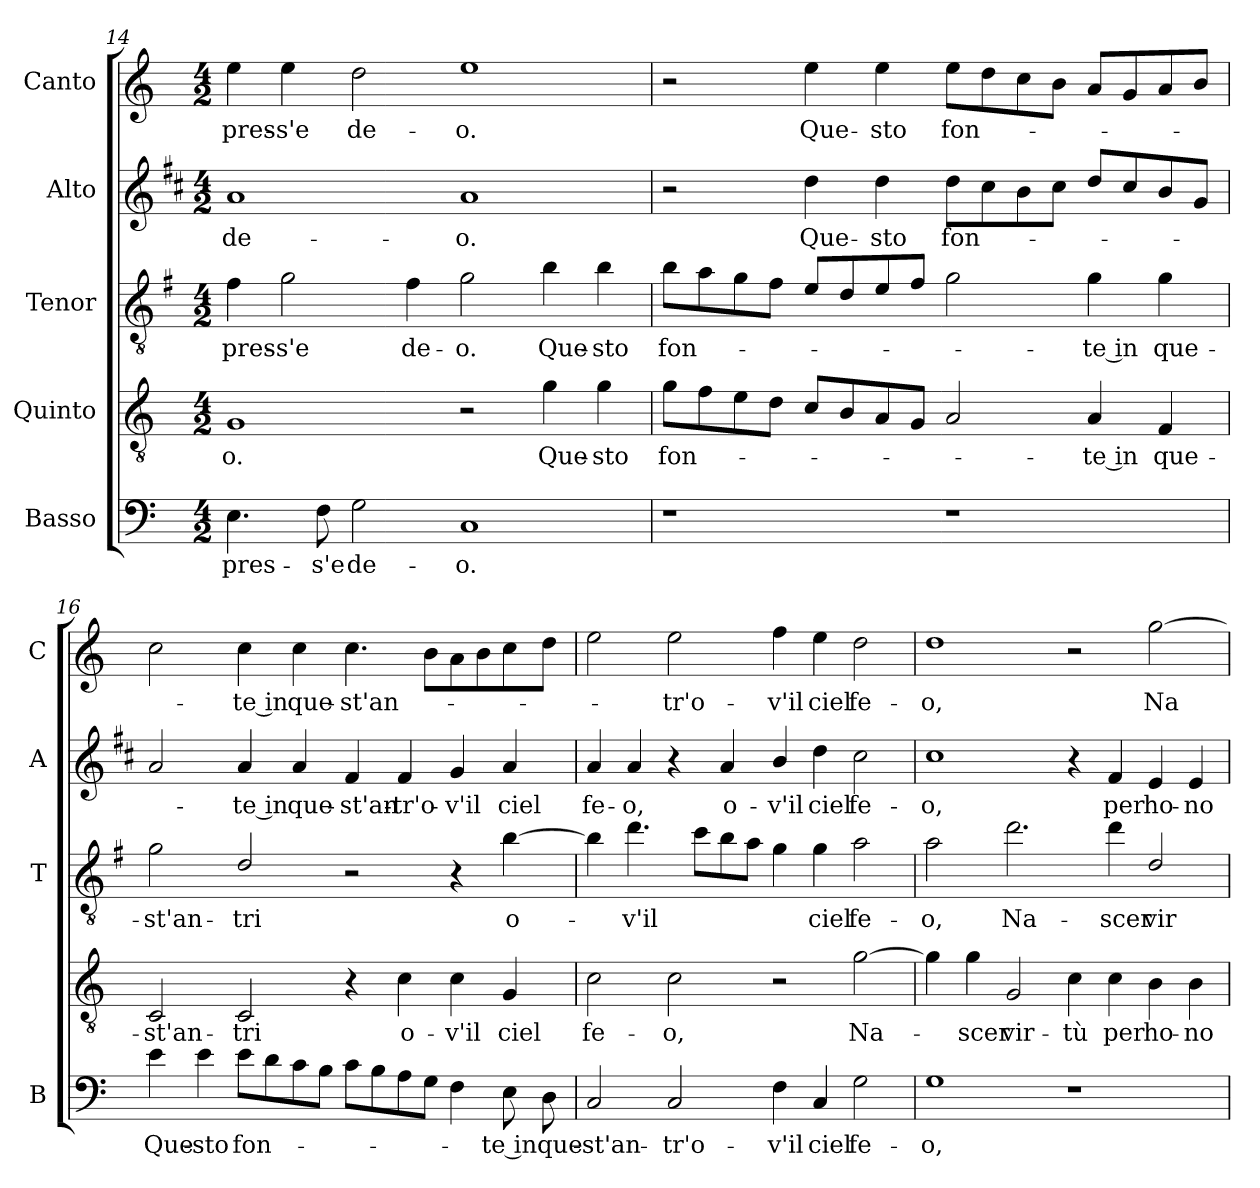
**kern	**text	**kern	**text	**kern	**text	**kern	**text	**kern	**text
*part5	*part5	*part4	*part4	*part3	*part3	*part2	*part2	*part1	*part1
*staff5	*staff5	*staff4	*staff4	*staff3	*staff3	*staff2	*staff2	*staff1	*staff1
*I"Basso	*	*I"Quinto	*	*I"Tenor	*	*I"Alto	*	*I"Canto	*
*I'B	*	*	*	*I'T	*	*I'A	*	*I'C	*
*clefF4	*	*clefGv2	*	*clefGv2	*	*clefG2	*	*clefG2	*
*	*	*	*	*ITrd4c7	*	*ITrd1c2	*	*	*
*k[]	*	*k[]	*	*k[]	*	*k[]	*	*k[]	*
*C:	*	*C:	*	*C:	*	*C:	*	*C:	*
*M4/2	*	*M4/2	*	*M4/2	*	*M4/2	*	*M4/2	*
=14	=14	=14	=14	=14	=14	=14	=14	=14	=14
!	!LO:LY:b	!	!LO:LY:b	!	!LO:LY:b	!	!LO:LY:b	!	!LO:LY:b
4.E\	-pres-	1G	-o.	4B\	-pres-	1g	de-	4ee\	-pres-
!	!	!	!	!	!LO:LY:b	!	!	!	!LO:LY:b
.	.	.	.	2c\	-s'e	.	.	4ee\	-s'e
!	!LO:LY:b	!	!	!	!	!	!	!	!
8F\	-s'e	.	.	.	.	.	.	.	.
!	!LO:LY:b	!	!	!	!	!	!	!	!LO:LY:b
2G\	de-	.	.	.	.	.	.	2dd\	de-
!	!	!	!	!	!LO:LY:b	!	!	!	!
.	.	.	.	4B\	de-	.	.	.	.
!	!LO:LY:b	!	!	!	!LO:LY:b	!	!LO:LY:b	!	!LO:LY:b
1C	-o.	2r	.	2c\	-o.	1g	-o.	1ee	-o.
!	!	!	!LO:LY:b	!	!LO:LY:b	!	!	!	!
.	.	4g\	Que-	4e\	Que-	.	.	.	.
!	!	!	!LO:LY:b	!	!LO:LY:b	!	!	!	!
.	.	4g\	-sto	4e\	-sto	.	.	.	.
=15	=15	=15	=15	=15	=15	=15	=15	=15	=15
!	!	!	!LO:LY:b	!	!LO:LY:b	!	!	!	!
1r	.	8g\L	fon-	8e\L	fon-	2r	.	2r	.
.	.	8f\	.	8d\	.	.	.	.	.
.	.	8e\	.	8c\	.	.	.	.	.
.	.	8d\J	.	8B\J	.	.	.	.	.
!	!	!	!	!	!	!	!LO:LY:b	!	!LO:LY:b
.	.	8c/L	.	8A/L	.	4cc\	Que-	4ee\	Que-
.	.	8B/	.	8G/	.	.	.	.	.
!	!	!	!	!	!	!	!LO:LY:b	!	!LO:LY:b
.	.	8A/	.	8A/	.	4cc\	-sto	4ee\	-sto
.	.	8G/J	.	8B/J	.	.	.	.	.
!	!	!	!	!	!	!	!LO:LY:b	!	!LO:LY:b
1r	.	2A/	.	2c\	.	8cc\L	fon-	8ee\L	fon-
.	.	.	.	.	.	8b\	.	8dd\	.
.	.	.	.	.	.	8a\	.	8cc\	.
.	.	.	.	.	.	8b\J	.	8b\J	.
!	!	!	!LO:LY:b	!	!LO:LY:b	!	!	!	!
.	.	4A/	-te in	4c\	-te in	8cc/L	.	8a/L	.
.	.	.	.	.	.	8b/	.	8g/	.
!	!	!	!LO:LY:b	!	!LO:LY:b	!	!	!	!
.	.	4F/	que-	4c\	que-	8a/	.	8a/	.
.	.	.	.	.	.	8f/J	.	8b/J	.
!!LO:PB:g=z
=16	=16	=16	=16	=16	=16	=16	=16	=16	=16
!	!LO:LY:b	!	!LO:LY:b	!	!LO:LY:b	!	!	!	!
4e\	Que-	2C/	-st'an-	2c\	-st'an-	2g/	.	2cc\	.
!	!LO:LY:b	!	!	!	!	!	!	!	!
4e\	-sto	.	.	.	.	.	.	.	.
!	!LO:LY:b	!	!LO:LY:b	!	!LO:LY:b	!	!LO:LY:b	!	!LO:LY:b
8e\L	fon-	2C/	-tri	2G/	-tri	4g/	-te in	4cc\	-te in
8d\	.	.	.	.	.	.	.	.	.
!	!	!	!	!	!	!	!LO:LY:b	!	!LO:LY:b
8c\	.	.	.	.	.	4g/	que-	4cc\	que-
8B\J	.	.	.	.	.	.	.	.	.
!	!	!	!	!	!	!	!LO:LY:b	!	!LO:LY:b
8c\L	.	4r	.	2r	.	4e/	-st'an-	4.cc\	-st'an-
8B\	.	.	.	.	.	.	.	.	.
!	!	!	!LO:LY:b	!	!	!	!LO:LY:b	!	!
8A\	.	4c\	o-	.	.	4e/	-tr'o-	.	.
8G\J	.	.	.	.	.	.	.	8b\L	.
!	!	!	!LO:LY:b	!	!	!	!LO:LY:b	!	!
4F\	.	4c\	-v'il	4r	.	4f/	-v'il	8a\	.
.	.	.	.	.	.	.	.	8b\	.
!	!LO:LY:b	!	!LO:LY:b	!	!LO:LY:b	!	!LO:LY:b	!	!
8E\	-te in	4G/	ciel	[4e\	o-	4g/	ciel	8cc\	.
!	!LO:LY:b	!	!	!	!	!	!	!	!
8D\	que-	.	.	.	.	.	.	8dd\J	.
=17	=17	=17	=17	=17	=17	=17	=17	=17	=17
!	!LO:LY:b	!	!LO:LY:b	!	!	!	!LO:LY:b	!	!
2C/	-st'an-	2c\	fe-	4e\]	.	4g/	fe-	2ee\	.
!	!	!	!	!	!LO:LY:b	!	!LO:LY:b	!	!
.	.	.	.	4.g\	-v'il	4g/	-o,	.	.
!	!LO:LY:b	!	!LO:LY:b	!	!	!	!	!	!LO:LY:b
2C/	-tr'o-	2c\	-o,	.	.	4r	.	2ee\	-tr'o-
.	.	.	.	8f\L	.	.	.	.	.
!	!	!	!	!	!	!	!LO:LY:b	!	!
.	.	.	.	8e\	.	4g/	o-	.	.
.	.	.	.	8d\J	.	.	.	.	.
!	!LO:LY:b	!	!	!	!	!	!LO:LY:b	!	!LO:LY:b
4F\	-v'il	2r	.	4c\	.	4a/	-v'il	4ff\	-v'il
!	!LO:LY:b	!	!	!	!LO:LY:b	!	!LO:LY:b	!	!LO:LY:b
4C/	ciel	.	.	4c\	ciel	4cc\	ciel	4ee\	ciel
!	!LO:LY:b	!	!LO:LY:b	!	!LO:LY:b	!	!LO:LY:b	!	!LO:LY:b
2G\	fe-	[2g\	Na-	2d\	fe-	2b\	fe-	2dd\	fe-
=18	=18	=18	=18	=18	=18	=18	=18	=18	=18
!	!LO:LY:b	!	!	!	!LO:LY:b	!	!LO:LY:b	!	!LO:LY:b
1G	-o,	4g\]	.	2d\	-o,	1b	-o,	1dd	-o,
!	!	!	!LO:LY:b	!	!	!	!	!	!
.	.	4g\	-scer	.	.	.	.	.	.
!	!	!	!LO:LY:b	!	!LO:LY:b	!	!	!	!
.	.	2G/	vir-	2.g\	Na-	.	.	.	.
!	!	!	!LO:LY:b	!	!	!	!	!	!
1r	.	4c\	-tù	.	.	4r	.	2r	.
!	!	!	!LO:LY:b	!	!LO:LY:b	!	!LO:LY:b	!	!
.	.	4c\	per	4g\	-scer	4e/	per	.	.
!	!	!	!LO:LY:b	!	!LO:LY:b	!	!LO:LY:b	!	!LO:LY:b
.	.	4B\	ho-	2G/	vir-	4d/	ho-	[2gg\	Na-
!	!	!	!LO:LY:b	!	!	!	!LO:LY:b	!	!
.	.	4B\	-no-	.	.	4d/	-no-	.	.
=	=	=	=	=	=	=	=	=	=
*-	*-	*-	*-	*-	*-	*-	*-	*-	*-
